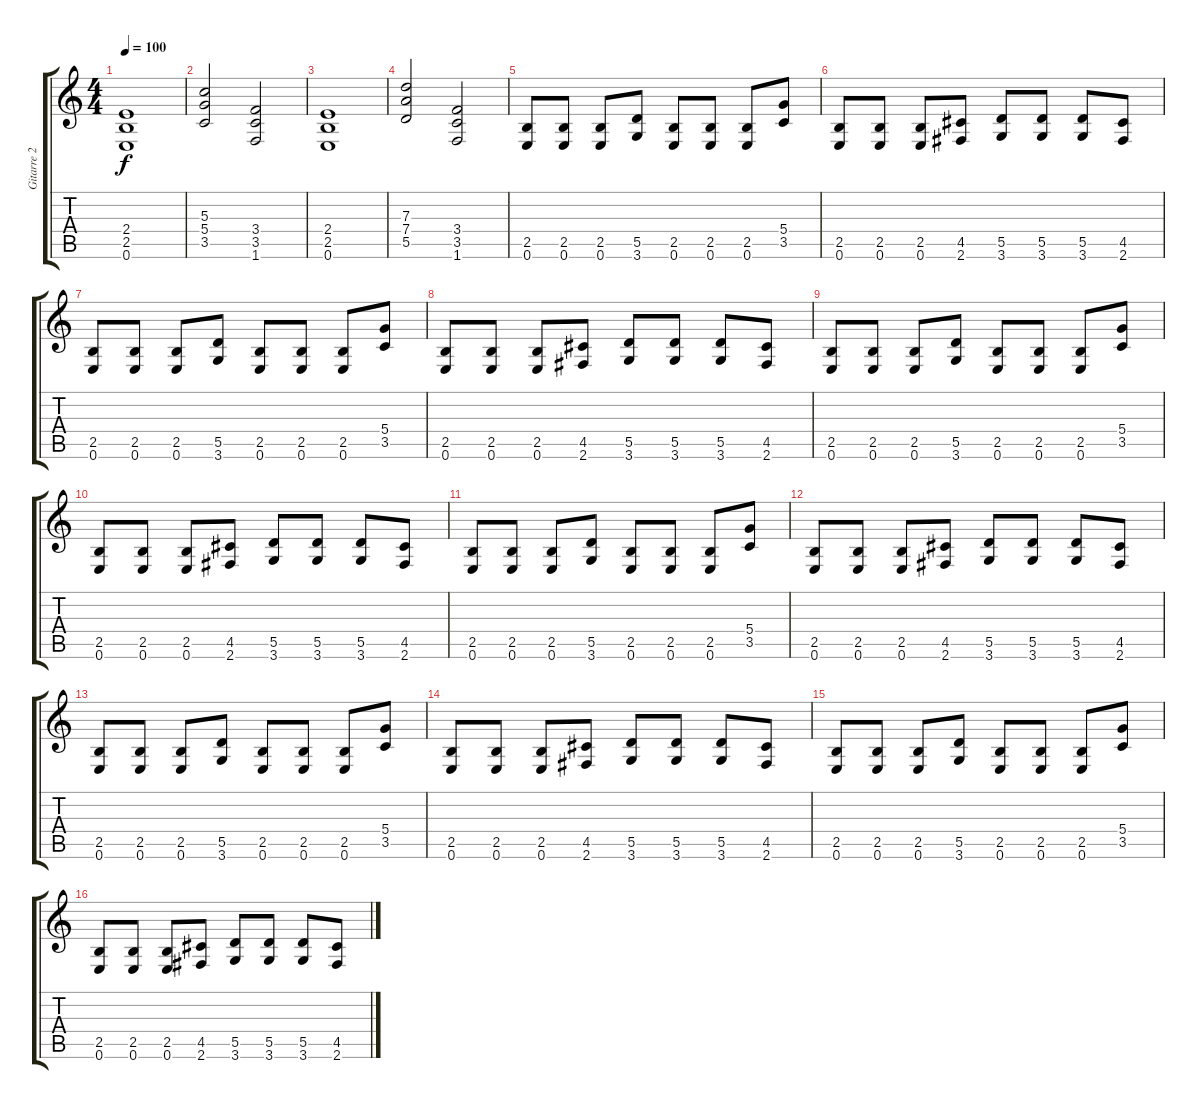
\track ("Gitarre 2" "Gitarre 2") {instrument distortionguitar}
\staff {score tabs}
\tuning (E4 B3 G3 D3 A2 E2) {hide}
\ts (4 4)
\tempo 100
\clef g2
\ks c
(2.4 2.5 0.6).1{dy f} |
(5.3 5.4 3.5).2 (3.4 3.5 1.6).2 |
(2.4 2.5 0.6).1 |
(7.3 7.4 5.5).2 (3.4 3.5 1.6).2 |
(2.5 0.6).8 (2.5 0.6).8 (2.5 0.6).8 (5.5 3.6).8 (2.5 0.6).8 (2.5 0.6).8 (2.5 0.6).8 (5.4 3.5).8 |
(2.5 0.6).8 (2.5 0.6).8 (2.5 0.6).8 (4.5 2.6).8 (5.5 3.6).8 (5.5 3.6).8 (5.5 3.6).8 (4.5 2.6).8 |
(2.5 0.6).8 (2.5 0.6).8 (2.5 0.6).8 (5.5 3.6).8 (2.5 0.6).8 (2.5 0.6).8 (2.5 0.6).8 (5.4 3.5).8 |
(2.5 0.6).8 (2.5 0.6).8 (2.5 0.6).8 (4.5 2.6).8 (5.5 3.6).8 (5.5 3.6).8 (5.5 3.6).8 (4.5 2.6).8 |
(2.5 0.6).8 (2.5 0.6).8 (2.5 0.6).8 (5.5 3.6).8 (2.5 0.6).8 (2.5 0.6).8 (2.5 0.6).8 (5.4 3.5).8 |
(2.5 0.6).8 (2.5 0.6).8 (2.5 0.6).8 (4.5 2.6).8 (5.5 3.6).8 (5.5 3.6).8 (5.5 3.6).8 (4.5 2.6).8 |
(2.5 0.6).8 (2.5 0.6).8 (2.5 0.6).8 (5.5 3.6).8 (2.5 0.6).8 (2.5 0.6).8 (2.5 0.6).8 (5.4 3.5).8 |
(2.5 0.6).8 (2.5 0.6).8 (2.5 0.6).8 (4.5 2.6).8 (5.5 3.6).8 (5.5 3.6).8 (5.5 3.6).8 (4.5 2.6).8 |
(2.5 0.6).8 (2.5 0.6).8 (2.5 0.6).8 (5.5 3.6).8 (2.5 0.6).8 (2.5 0.6).8 (2.5 0.6).8 (5.4 3.5).8 |
(2.5 0.6).8 (2.5 0.6).8 (2.5 0.6).8 (4.5 2.6).8 (5.5 3.6).8 (5.5 3.6).8 (5.5 3.6).8 (4.5 2.6).8 |
(2.5 0.6).8 (2.5 0.6).8 (2.5 0.6).8 (5.5 3.6).8 (2.5 0.6).8 (2.5 0.6).8 (2.5 0.6).8 (5.4 3.5).8 |
(2.5 0.6).8 (2.5 0.6).8 (2.5 0.6).8 (4.5 2.6).8 (5.5 3.6).8 (5.5 3.6).8 (5.5 3.6).8 (4.5 2.6).8
